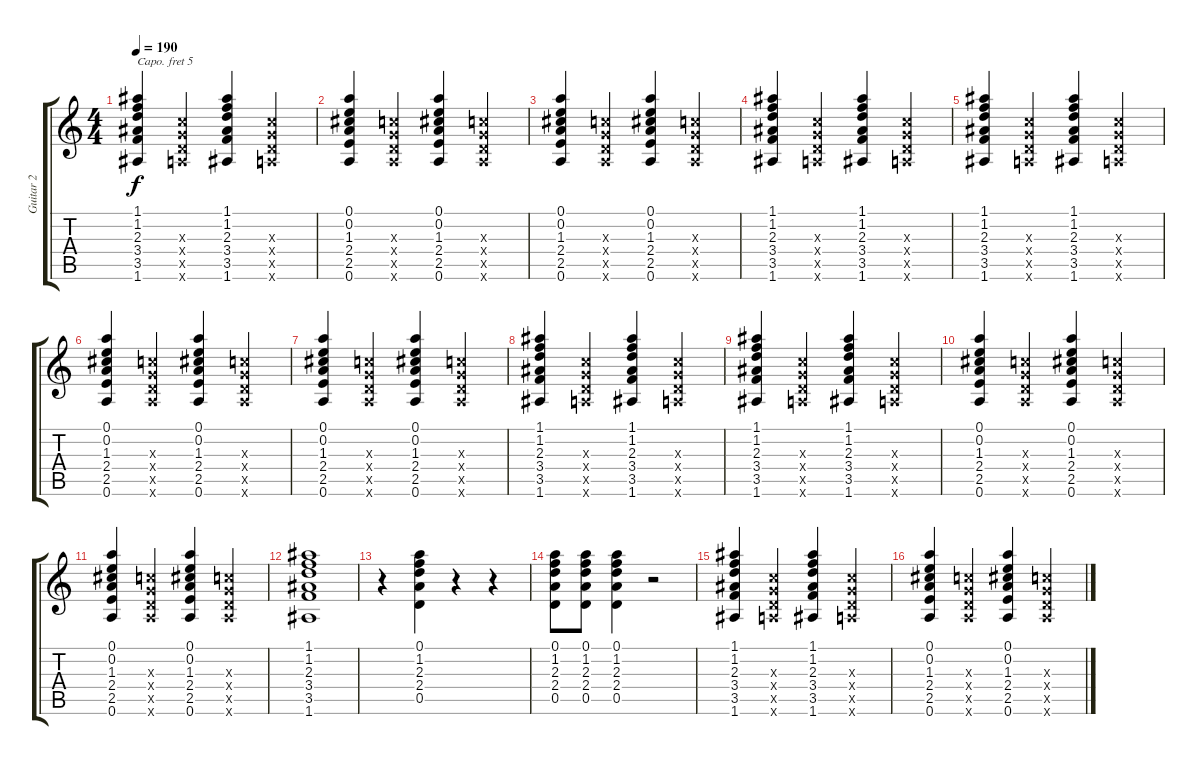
\track ("Guitar 2" "Guitar 2") {instrument acousticguitarsteel}
\staff {score tabs}
\capo 5
\tuning (E4 B3 G3 D3 A2 E2) {hide}
\ts (4 4)
\tempo 190
\clef g2
\ks c
(1.1 1.2 2.3 3.4 3.5 1.6).4{dy f} (0.3{x} 0.4{x} 0.5{x} 0.6{x}).4 (1.1 1.2 2.3 3.4 3.5 1.6).4 (0.3{x} 0.4{x} 0.5{x} 0.6{x}).4 |
(0.1 0.2 1.3 2.4 2.5 0.6).4 (0.3{x} 0.4{x} 0.5{x} 0.6{x}).4 (0.1 0.2 1.3 2.4 2.5 0.6).4 (0.3{x} 0.4{x} 0.5{x} 0.6{x}).4 |
(0.1 0.2 1.3 2.4 2.5 0.6).4 (0.3{x} 0.4{x} 0.5{x} 0.6{x}).4 (0.1 0.2 1.3 2.4 2.5 0.6).4 (0.3{x} 0.4{x} 0.5{x} 0.6{x}).4 |
(1.1 1.2 2.3 3.4 3.5 1.6).4 (0.3{x} 0.4{x} 0.5{x} 0.6{x}).4 (1.1 1.2 2.3 3.4 3.5 1.6).4 (0.3{x} 0.4{x} 0.5{x} 0.6{x}).4 |
(1.1 1.2 2.3 3.4 3.5 1.6).4 (0.3{x} 0.4{x} 0.5{x} 0.6{x}).4 (1.1 1.2 2.3 3.4 3.5 1.6).4 (0.3{x} 0.4{x} 0.5{x} 0.6{x}).4 |
(0.1 0.2 1.3 2.4 2.5 0.6).4 (0.3{x} 0.4{x} 0.5{x} 0.6{x}).4 (0.1 0.2 1.3 2.4 2.5 0.6).4 (0.3{x} 0.4{x} 0.5{x} 0.6{x}).4 |
(0.1 0.2 1.3 2.4 2.5 0.6).4 (0.3{x} 0.4{x} 0.5{x} 0.6{x}).4 (0.1 0.2 1.3 2.4 2.5 0.6).4 (0.3{x} 0.4{x} 0.5{x} 0.6{x}).4 |
(1.1 1.2 2.3 3.4 3.5 1.6).4 (0.3{x} 0.4{x} 0.5{x} 0.6{x}).4 (1.1 1.2 2.3 3.4 3.5 1.6).4 (0.3{x} 0.4{x} 0.5{x} 0.6{x}).4 |
(1.1 1.2 2.3 3.4 3.5 1.6).4 (0.3{x} 0.4{x} 0.5{x} 0.6{x}).4 (1.1 1.2 2.3 3.4 3.5 1.6).4 (0.3{x} 0.4{x} 0.5{x} 0.6{x}).4 |
(0.1 0.2 1.3 2.4 2.5 0.6).4 (0.3{x} 0.4{x} 0.5{x} 0.6{x}).4 (0.1 0.2 1.3 2.4 2.5 0.6).4 (0.3{x} 0.4{x} 0.5{x} 0.6{x}).4 |
(0.1 0.2 1.3 2.4 2.5 0.6).4 (0.3{x} 0.4{x} 0.5{x} 0.6{x}).4 (0.1 0.2 1.3 2.4 2.5 0.6).4 (0.3{x} 0.4{x} 0.5{x} 0.6{x}).4 |
(1.1 1.2 2.3 3.4 3.5 1.6).1 |
r.4 (0.1 1.2 2.3 2.4 0.5).4 r.4 r.4 |
(0.1 1.2 2.3 2.4 0.5).8 (0.1 1.2 2.3 2.4 0.5).8 (0.1 1.2 2.3 2.4 0.5).4 r.2 |
(1.1 1.2 2.3 3.4 3.5 1.6).4 (0.3{x} 0.4{x} 0.5{x} 0.6{x}).4 (1.1 1.2 2.3 3.4 3.5 1.6).4 (0.3{x} 0.4{x} 0.5{x} 0.6{x}).4 |
(0.1 0.2 1.3 2.4 2.5 0.6).4 (0.3{x} 0.4{x} 0.5{x} 0.6{x}).4 (0.1 0.2 1.3 2.4 2.5 0.6).4 (0.3{x} 0.4{x} 0.5{x} 0.6{x}).4
